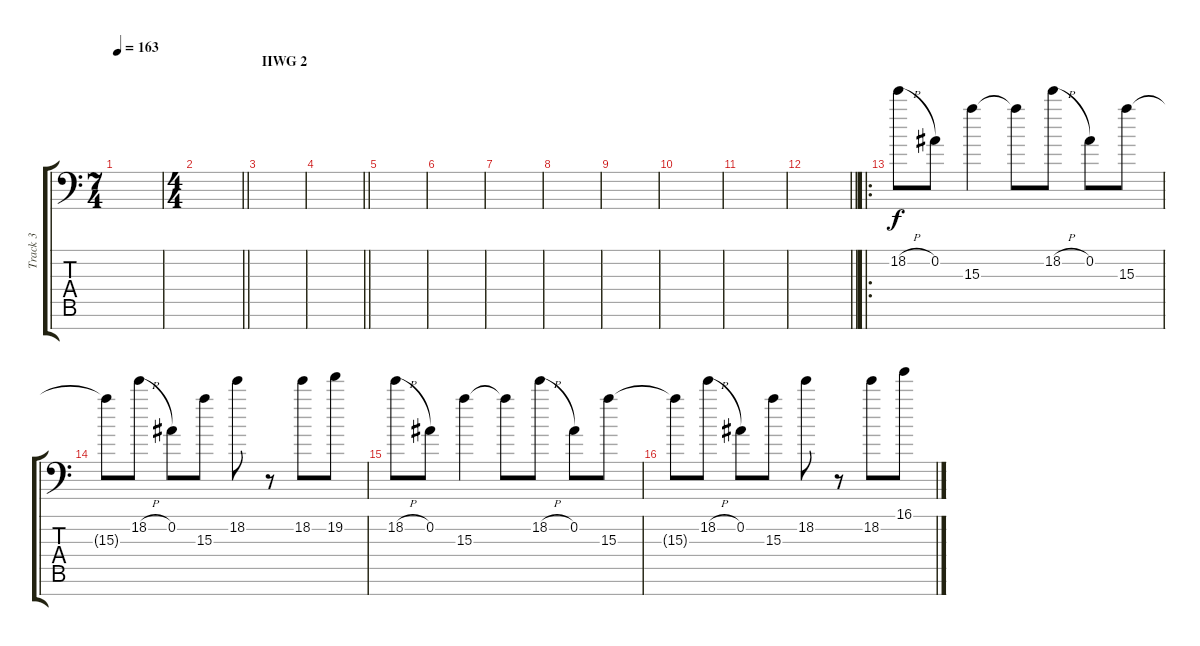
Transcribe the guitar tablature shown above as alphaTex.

\track ("Track 3" "Track 3") {instrument distortionguitar}
\staff {score tabs}
\tuning (Eb4 Bb3 Gb3 Db3 Ab2 Eb2 Ab1) {hide}
\ts (7 4)
\tempo 163
\clef f4
\ks c
|
\ts (4 4)
\barLineRight lightlight
|
\section ("" "IIWG 2")
|
\barLineRight lightlight
|
\section ("" "")
|
|
|
|
|
|
|
\barLineRight lightlight
|
\ro
\section ("" "")
18.2{h}.8 0.2.8 15.3.4 15.3{t}.8 18.2{h}.8 0.2.8 15.3.8 |
15.3{t}.8 18.2{h}.8 0.2.8 15.3.8 18.2.8 r.8 18.2.8 19.2.8 |
18.2{h}.8 0.2.8 15.3.4 15.3{t}.8 18.2{h}.8 0.2.8 15.3.8 |
15.3{t}.8 18.2{h}.8 0.2.8 15.3.8 18.2.8 r.8 18.2.8 16.1.8
